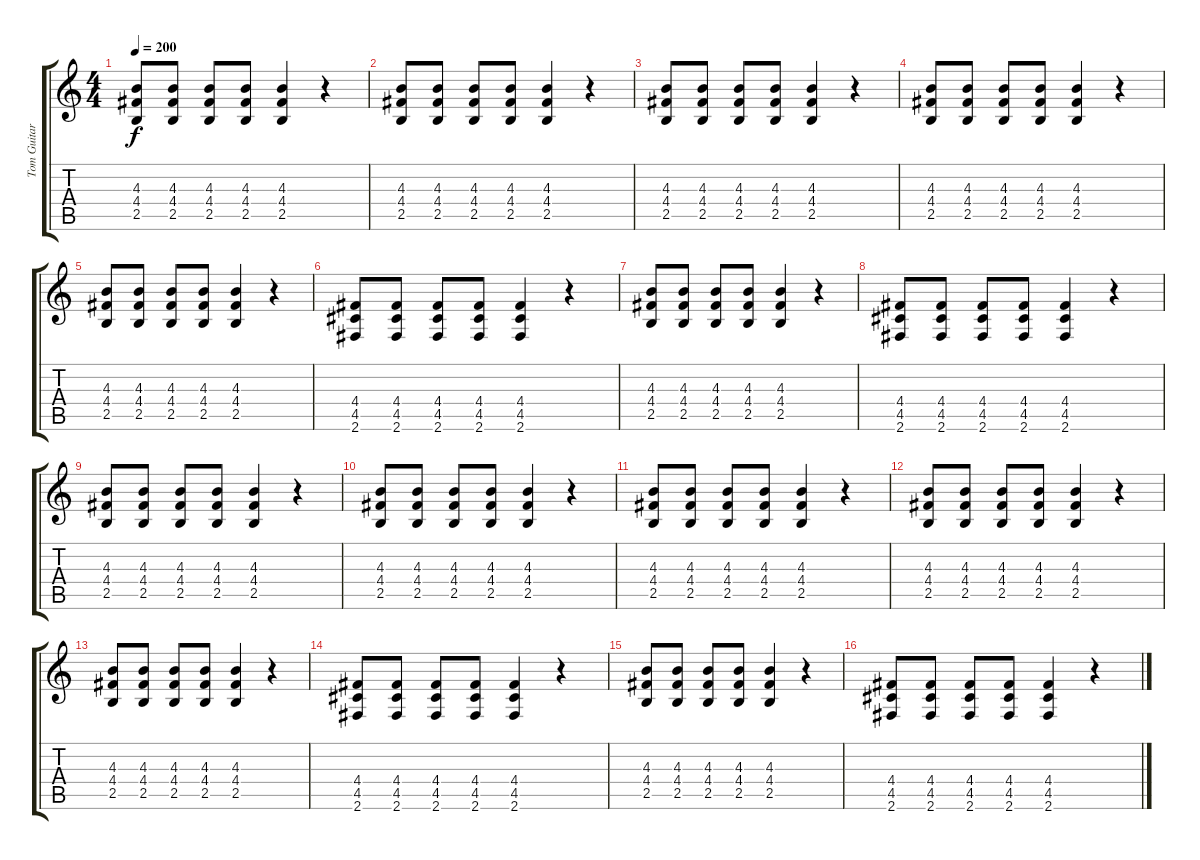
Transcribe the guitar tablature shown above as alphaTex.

\track ("Tom Guitar 2" "Tom Guitar") {instrument distortionguitar}
\staff {score tabs}
\tuning (E4 B3 G3 D3 A2 E2) {hide}
\ts (4 4)
\tempo 200
\clef g2
\ks c
(4.3 4.4 2.5).8{dy f instrument distortionguitar} (4.3 4.4 2.5).8 (4.3 4.4 2.5).8 (4.3 4.4 2.5).8 (4.3 4.4 2.5).4 r.4 |
(4.3 4.4 2.5).8 (4.3 4.4 2.5).8 (4.3 4.4 2.5).8 (4.3 4.4 2.5).8 (4.3 4.4 2.5).4 r.4 |
(4.3 4.4 2.5).8 (4.3 4.4 2.5).8 (4.3 4.4 2.5).8 (4.3 4.4 2.5).8 (4.3 4.4 2.5).4 r.4 |
(4.3 4.4 2.5).8 (4.3 4.4 2.5).8 (4.3 4.4 2.5).8 (4.3 4.4 2.5).8 (4.3 4.4 2.5).4 r.4 |
(4.3 4.4 2.5).8 (4.3 4.4 2.5).8 (4.3 4.4 2.5).8 (4.3 4.4 2.5).8 (4.3 4.4 2.5).4 r.4 |
(4.4 4.5 2.6).8 (4.4 4.5 2.6).8 (4.4 4.5 2.6).8 (4.4 4.5 2.6).8 (4.4 4.5 2.6).4 r.4 |
(4.3 4.4 2.5).8 (4.3 4.4 2.5).8 (4.3 4.4 2.5).8 (4.3 4.4 2.5).8 (4.3 4.4 2.5).4 r.4 |
(4.4 4.5 2.6).8 (4.4 4.5 2.6).8 (4.4 4.5 2.6).8 (4.4 4.5 2.6).8 (4.4 4.5 2.6).4 r.4 |
(4.3 4.4 2.5).8 (4.3 4.4 2.5).8 (4.3 4.4 2.5).8 (4.3 4.4 2.5).8 (4.3 4.4 2.5).4 r.4 |
(4.3 4.4 2.5).8 (4.3 4.4 2.5).8 (4.3 4.4 2.5).8 (4.3 4.4 2.5).8 (4.3 4.4 2.5).4 r.4 |
(4.3 4.4 2.5).8 (4.3 4.4 2.5).8 (4.3 4.4 2.5).8 (4.3 4.4 2.5).8 (4.3 4.4 2.5).4 r.4 |
(4.3 4.4 2.5).8 (4.3 4.4 2.5).8 (4.3 4.4 2.5).8 (4.3 4.4 2.5).8 (4.3 4.4 2.5).4 r.4 |
(4.3 4.4 2.5).8 (4.3 4.4 2.5).8 (4.3 4.4 2.5).8 (4.3 4.4 2.5).8 (4.3 4.4 2.5).4 r.4 |
(4.4 4.5 2.6).8 (4.4 4.5 2.6).8 (4.4 4.5 2.6).8 (4.4 4.5 2.6).8 (4.4 4.5 2.6).4 r.4 |
(4.3 4.4 2.5).8 (4.3 4.4 2.5).8 (4.3 4.4 2.5).8 (4.3 4.4 2.5).8 (4.3 4.4 2.5).4 r.4 |
(4.4 4.5 2.6).8 (4.4 4.5 2.6).8 (4.4 4.5 2.6).8 (4.4 4.5 2.6).8 (4.4 4.5 2.6).4 r.4
